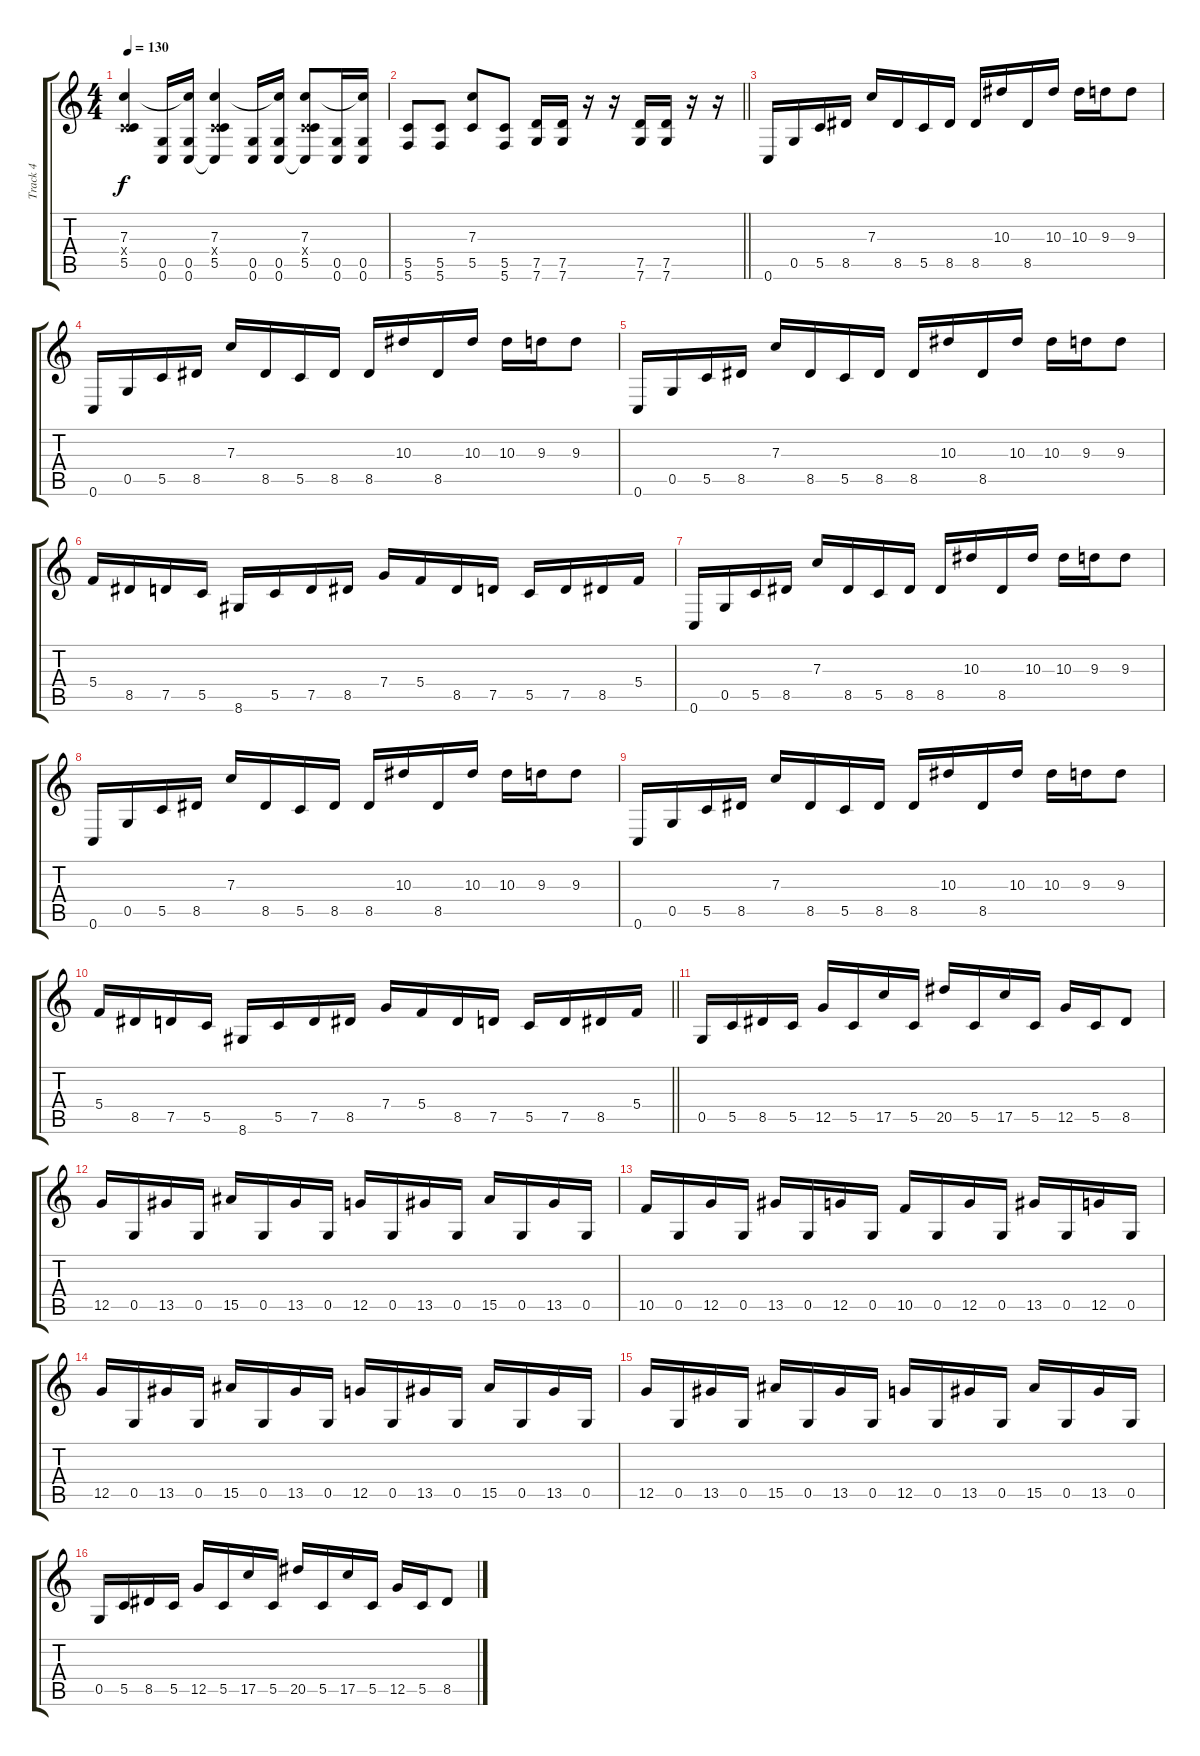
\track ("Track 4" "Track 4") {instrument overdrivenguitar}
\staff {score tabs}
\tuning (D4 A3 F3 C3 G2 C2) {hide}
\ts (4 4)
\tempo 130
\clef g2
\ks c
(7.3 0.4{x} 5.5).4{dy f} (0.5 0.6).16 (7.3{t} 0.5 0.6).16 (7.3 0.4{x} 5.5 0.6{t}).4 (0.5 0.6).16 (7.3{t} 0.5 0.6).16 (7.3 0.4{x} 5.5 0.6{t}).8 (0.5 0.6).16 (7.3{t} 0.5 0.6).16 |
\barLineRight lightlight
(5.5 5.6).8 (5.5 5.6).8 (7.3 5.5).8 (5.5 5.6).8 (7.5 7.6).16 (7.5 7.6).16 r.16 r.16 (7.5 7.6).16 (7.5 7.6).16 r.16 r.16 |
\section ("" "")
0.6.16 0.5.16 5.5.16 8.5.16 7.3.16 8.5.16 5.5.16 8.5.16 8.5.16 10.3.16 8.5.16 10.3.16 10.3.16 9.3.16 9.3.8 |
0.6.16 0.5.16 5.5.16 8.5.16 7.3.16 8.5.16 5.5.16 8.5.16 8.5.16 10.3.16 8.5.16 10.3.16 10.3.16 9.3.16 9.3.8 |
0.6.16 0.5.16 5.5.16 8.5.16 7.3.16 8.5.16 5.5.16 8.5.16 8.5.16 10.3.16 8.5.16 10.3.16 10.3.16 9.3.16 9.3.8 |
5.4.16 8.5.16 7.5.16 5.5.16 8.6.16 5.5.16 7.5.16 8.5.16 7.4.16 5.4.16 8.5.16 7.5.16 5.5.16 7.5.16 8.5.16 5.4.16 |
0.6.16 0.5.16 5.5.16 8.5.16 7.3.16 8.5.16 5.5.16 8.5.16 8.5.16 10.3.16 8.5.16 10.3.16 10.3.16 9.3.16 9.3.8 |
0.6.16 0.5.16 5.5.16 8.5.16 7.3.16 8.5.16 5.5.16 8.5.16 8.5.16 10.3.16 8.5.16 10.3.16 10.3.16 9.3.16 9.3.8 |
0.6.16 0.5.16 5.5.16 8.5.16 7.3.16 8.5.16 5.5.16 8.5.16 8.5.16 10.3.16 8.5.16 10.3.16 10.3.16 9.3.16 9.3.8 |
\barLineRight lightlight
5.4.16 8.5.16 7.5.16 5.5.16 8.6.16 5.5.16 7.5.16 8.5.16 7.4.16 5.4.16 8.5.16 7.5.16 5.5.16 7.5.16 8.5.16 5.4.16 |
\section ("" "")
0.5.16 5.5.16 8.5.16 5.5.16 12.5.16 5.5.16 17.5.16 5.5.16 20.5.16 5.5.16 17.5.16 5.5.16 12.5.16 5.5.16 8.5.8 |
12.5.16 0.5.16 13.5.16 0.5.16 15.5.16 0.5.16 13.5.16 0.5.16 12.5.16 0.5.16 13.5.16 0.5.16 15.5.16 0.5.16 13.5.16 0.5.16 |
10.5.16 0.5.16 12.5.16 0.5.16 13.5.16 0.5.16 12.5.16 0.5.16 10.5.16 0.5.16 12.5.16 0.5.16 13.5.16 0.5.16 12.5.16 0.5.16 |
12.5.16 0.5.16 13.5.16 0.5.16 15.5.16 0.5.16 13.5.16 0.5.16 12.5.16 0.5.16 13.5.16 0.5.16 15.5.16 0.5.16 13.5.16 0.5.16 |
12.5.16 0.5.16 13.5.16 0.5.16 15.5.16 0.5.16 13.5.16 0.5.16 12.5.16 0.5.16 13.5.16 0.5.16 15.5.16 0.5.16 13.5.16 0.5.16 |
0.5.16 5.5.16 8.5.16 5.5.16 12.5.16 5.5.16 17.5.16 5.5.16 20.5.16 5.5.16 17.5.16 5.5.16 12.5.16 5.5.16 8.5.8
